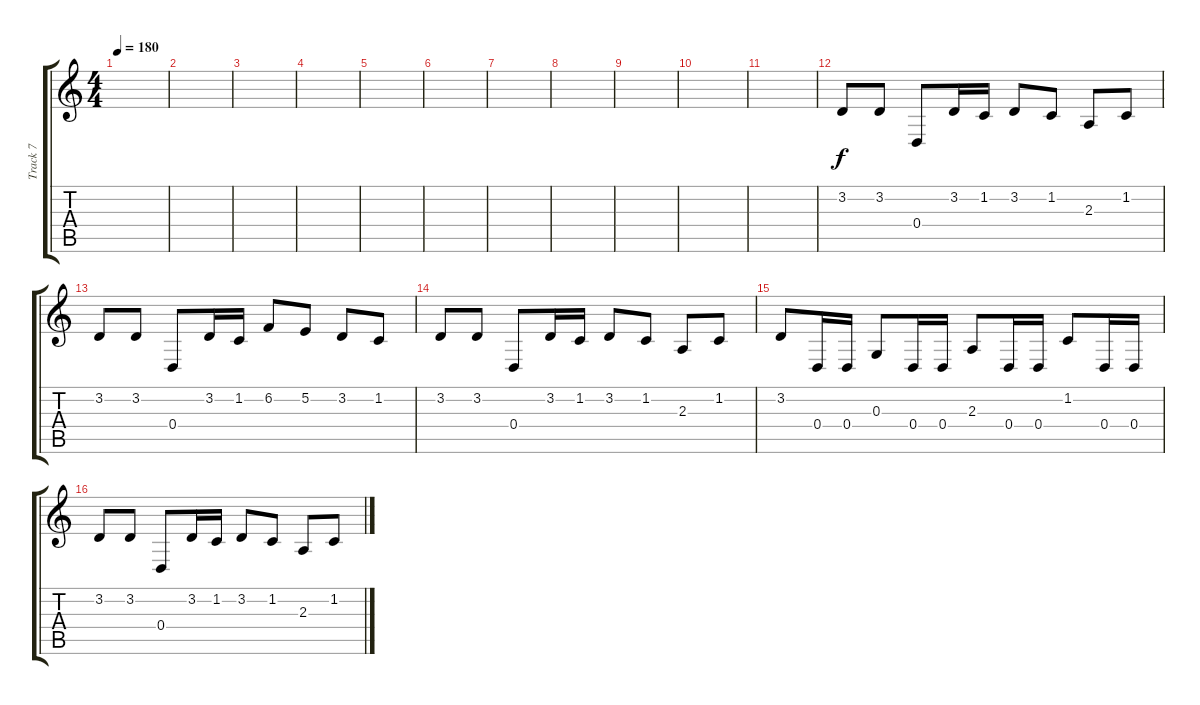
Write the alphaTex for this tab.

\track ("Track 7" "Track 7") {instrument shamisen}
\staff {score tabs}
\tuning (E4 B3 G3 D3 A2 E2) {hide}
\ts (4 4)
\tempo 180
\clef g2
\ks c
|
|
|
|
|
|
|
|
|
|
|
3.2.8 3.2.8 0.4.8 3.2.16 1.2.16 3.2.8 1.2.8 2.3.8 1.2.8 |
3.2.8 3.2.8 0.4.8 3.2.16 1.2.16 6.2.8 5.2.8 3.2.8 1.2.8 |
3.2.8 3.2.8 0.4.8 3.2.16 1.2.16 3.2.8 1.2.8 2.3.8 1.2.8 |
3.2.8 0.4.16 0.4.16 0.3.8 0.4.16 0.4.16 2.3.8 0.4.16 0.4.16 1.2.8 0.4.16 0.4.16 |
3.2.8 3.2.8 0.4.8 3.2.16 1.2.16 3.2.8 1.2.8 2.3.8 1.2.8
